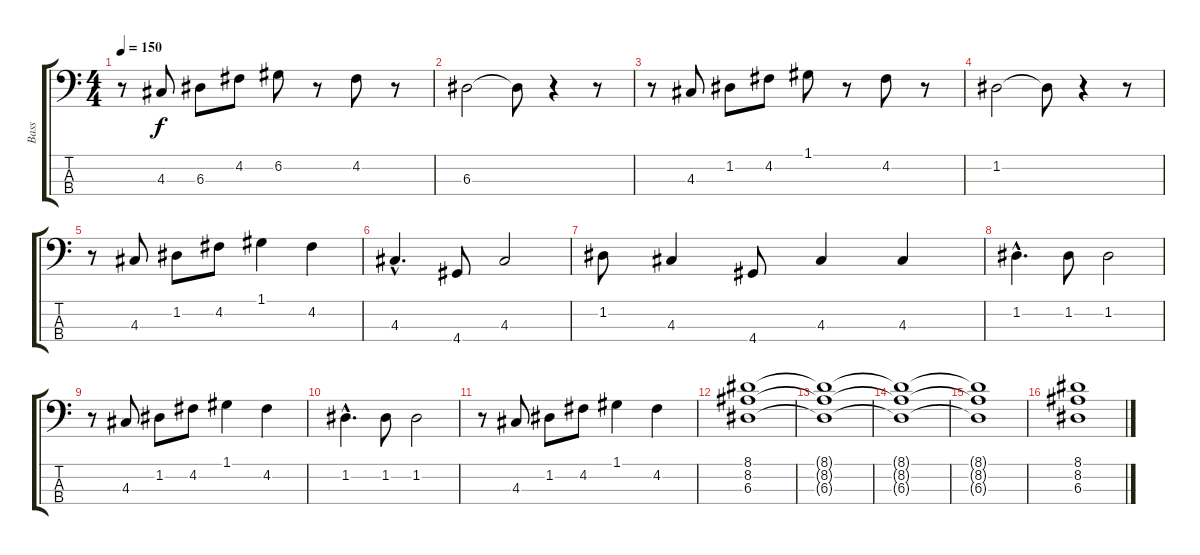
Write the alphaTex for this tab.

\track ("Bass" "Bass") {instrument electricbassfinger}
\staff {score tabs}
\tuning (G2 D2 A1 E1) {hide}
\ts (4 4)
\tempo 150
\clef f4
\ks c
r.8{dy f instrument electricbassfinger} 4.3.8 6.3.8 4.2.8 6.2.8 r.8 4.2.8 r.8 |
6.3.2 6.3{t}.8 r.4 r.8 |
r.8 4.3.8 1.2.8 4.2.8 1.1.8 r.8 4.2.8 r.8 |
1.2.2 1.2{t}.8 r.4 r.8 |
r.8 4.3.8 1.2.8 4.2.8 1.1.4 4.2.4 |
4.3{hac}.4{d} 4.4.8 4.3.2 |
1.2.8 4.3.4 4.4.8 4.3.4 4.3.4 |
1.2{hac}.4{d} 1.2.8 1.2.2 |
r.8 4.3.8 1.2.8 4.2.8 1.1.4 4.2.4 |
1.2{hac}.4{d} 1.2.8 1.2.2 |
r.8 4.3.8 1.2.8 4.2.8 1.1.4 4.2.4 |
(8.1 8.2 6.3).1 |
(8.1{t} 8.2{t} 6.3{t}).1 |
(8.1{t} 8.2{t} 6.3{t}).1 |
(8.1{t} 8.2{t} 6.3{t}).1 |
(8.1 8.2 6.3).1
